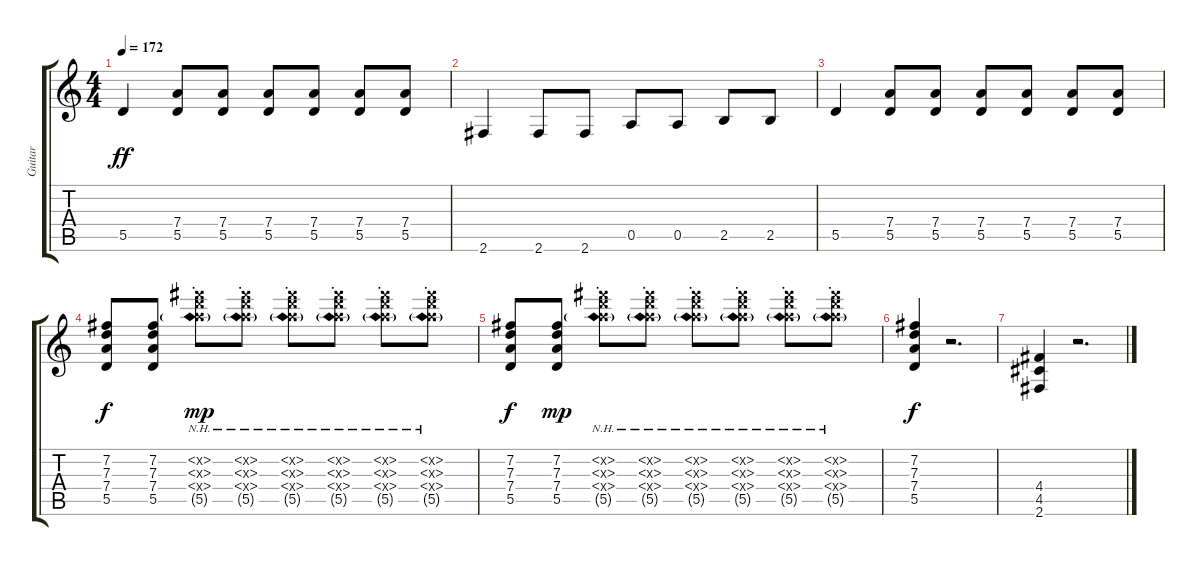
\track ("Guitar" "Guitar") {instrument overdrivenguitar}
\staff {score tabs}
\tuning (E4 B3 G3 D3 A2 E2) {hide}
\ts (4 4)
\tempo 172
\clef g2
\ks c
5.5.4{dy ff} (7.4 5.5).8 (7.4 5.5).8 (7.4 5.5).8 (7.4 5.5).8 (7.4 5.5).8 (7.4 5.5).8 |
2.6.4 2.6.8 2.6.8 0.5.8 0.5.8 2.5.8 2.5.8 |
5.5.4 (7.4 5.5).8 (7.4 5.5).8 (7.4 5.5).8 (7.4 5.5).8 (7.4 5.5).8 (7.4 5.5).8 |
(7.2 7.3 7.4 5.5).8{dy f} (7.2 7.3 7.4 5.5).8 (7.2{nh x} 7.3{nh st x} 7.4{nh st x} 5.5{nh g}).8{dy mp} (7.2{nh x} 7.3{nh st x} 7.4{nh st x} 5.5{nh g}).8 (7.2{nh x} 7.3{nh st x} 7.4{nh st x} 5.5{nh g}).8 (7.2{nh x} 7.3{nh st x} 7.4{nh st x} 5.5{nh g}).8 (7.2{nh x} 7.3{nh st x} 7.4{nh st x} 5.5{nh g}).8 (7.2{nh x} 7.3{nh st x} 7.4{nh st x} 5.5{nh g}).8 |
(7.2 7.3 7.4 5.5).8{dy f} (7.2 7.3 7.4 5.5).8{dy mp} (7.2{nh x} 7.3{nh st x} 7.4{nh st x} 5.5{nh g}).8 (7.2{nh x} 7.3{nh st x} 7.4{nh st x} 5.5{nh g}).8 (7.2{nh x} 7.3{nh st x} 7.4{nh st x} 5.5{nh g}).8 (7.2{nh x} 7.3{nh st x} 7.4{nh st x} 5.5{nh g}).8 (7.2{nh x} 7.3{nh st x} 7.4{nh st x} 5.5{nh g}).8 (7.2{nh x} 7.3{nh st x} 7.4{nh st x} 5.5{nh g}).8 |
(7.2 7.3 7.4 5.5).4{dy f} r.2{d} |
(4.4 4.5 2.6).4 r.2{d}
